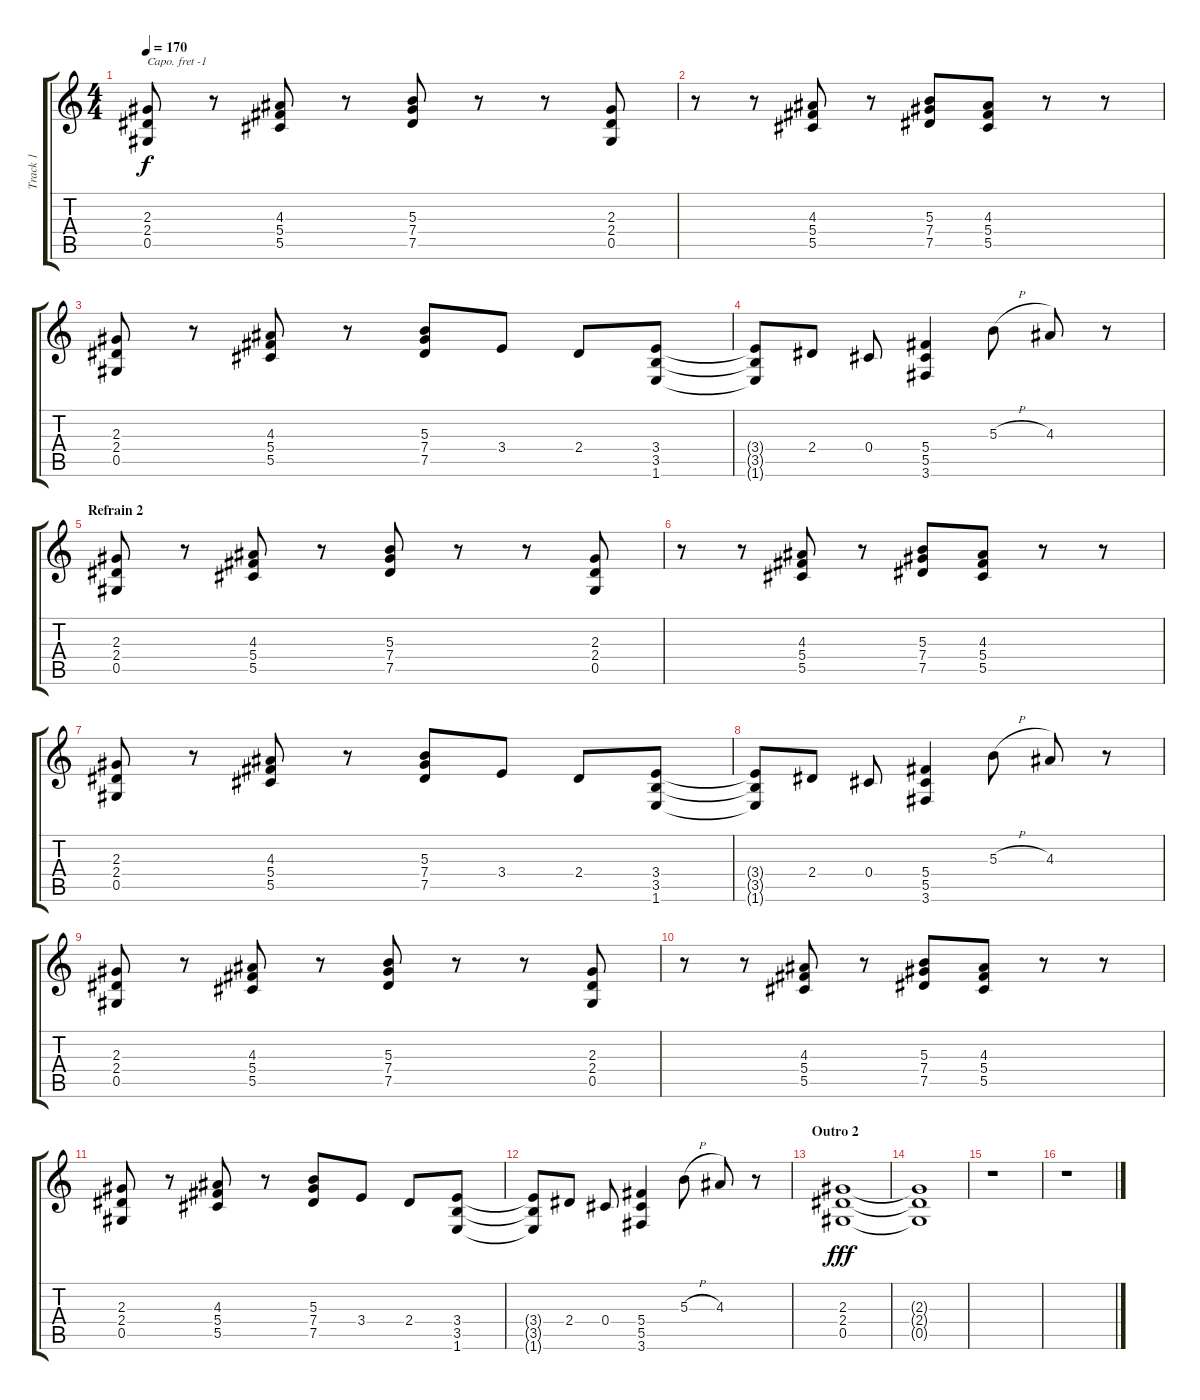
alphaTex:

\track ("Track 1" "Track 1") {instrument distortionguitar}
\staff {score tabs}
\capo -1
\tuning (E4 B3 G3 D3 A2 E2) {hide}
\ts (4 4)
\tempo 170
\clef g2
\ks c
(2.3 2.4 0.5).8{dy f} r.8 (4.3 5.4 5.5).8 r.8 (5.3 7.4 7.5).8 r.8 r.8 (2.3 2.4 0.5).8 |
r.8 r.8 (4.3 5.4 5.5).8 r.8 (5.3 7.4 7.5).8 (4.3 5.4 5.5).8 r.8 r.8 |
(2.3 2.4 0.5).8 r.8 (4.3 5.4 5.5).8 r.8 (5.3 7.4 7.5).8 3.4.8 2.4.8 (3.4 3.5 1.6).8 |
(3.4{t} 3.5{t} 1.6{t}).8 2.4.8 0.4.8 (5.4 5.5 3.6).4 5.3{h}.8 4.3.8 r.8 |
\section ("" "Refrain 2")
(2.3 2.4 0.5).8 r.8 (4.3 5.4 5.5).8 r.8 (5.3 7.4 7.5).8 r.8 r.8 (2.3 2.4 0.5).8 |
r.8 r.8 (4.3 5.4 5.5).8 r.8 (5.3 7.4 7.5).8 (4.3 5.4 5.5).8 r.8 r.8 |
(2.3 2.4 0.5).8 r.8 (4.3 5.4 5.5).8 r.8 (5.3 7.4 7.5).8 3.4.8 2.4.8 (3.4 3.5 1.6).8 |
(3.4{t} 3.5{t} 1.6{t}).8 2.4.8 0.4.8 (5.4 5.5 3.6).4 5.3{h}.8 4.3.8 r.8 |
(2.3 2.4 0.5).8 r.8 (4.3 5.4 5.5).8 r.8 (5.3 7.4 7.5).8 r.8 r.8 (2.3 2.4 0.5).8 |
r.8 r.8 (4.3 5.4 5.5).8 r.8 (5.3 7.4 7.5).8 (4.3 5.4 5.5).8 r.8 r.8 |
(2.3 2.4 0.5).8 r.8 (4.3 5.4 5.5).8 r.8 (5.3 7.4 7.5).8 3.4.8 2.4.8 (3.4 3.5 1.6).8 |
(3.4{t} 3.5{t} 1.6{t}).8 2.4.8 0.4.8 (5.4 5.5 3.6).4 5.3{h}.8 4.3.8 r.8 |
\section ("" "Outro 2")
(2.3 2.4 0.5).1{dy fff} |
(2.3{t} 2.4{t} 0.5{t}).1 |
r.1 |
r.1
